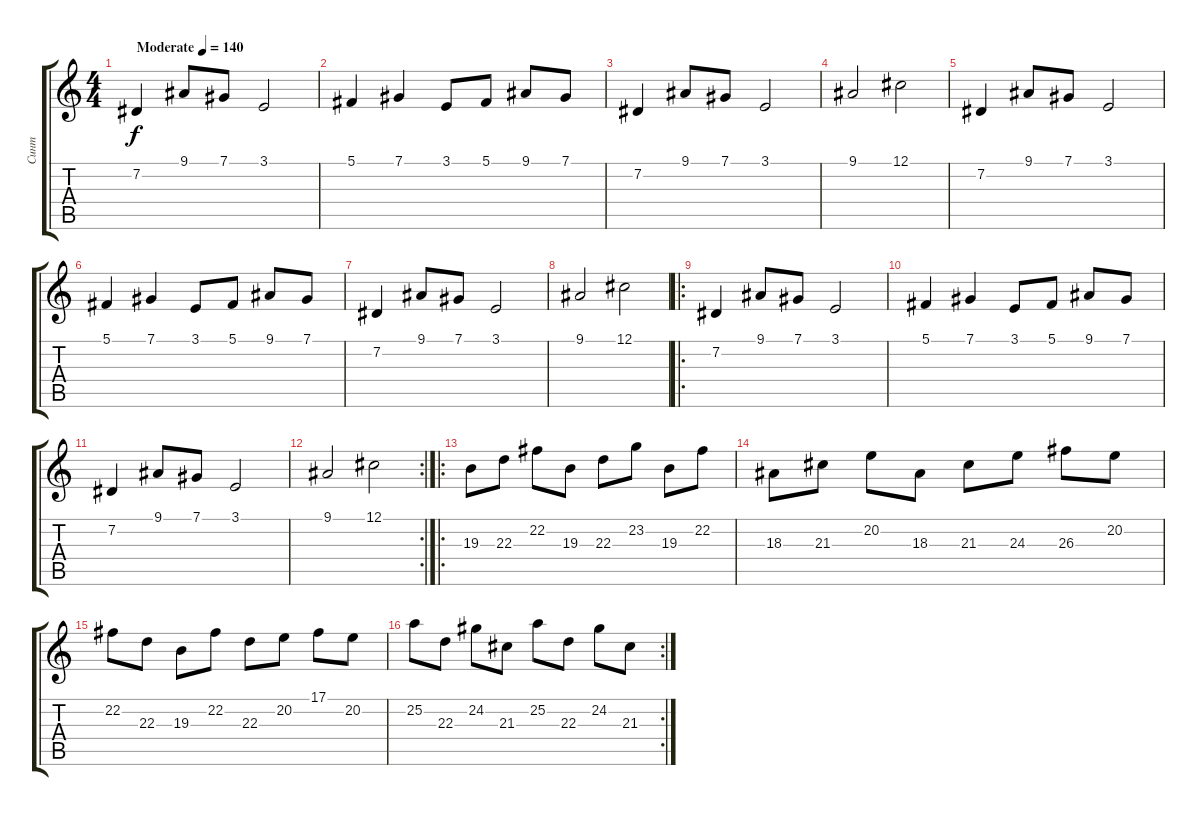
\track ("Синт" "Синт") {instrument lead1square}
\staff {score tabs}
\tuning (Db4 Ab3 E3 B2 Gb2 B1) {hide}
\ts (4 4)
\tempo (140 "Moderate")
\clef g2
\ks c
7.2.4{dy f instrument lead1square} 9.1.8 7.1.8 3.1.2 |
5.1.4 7.1.4 3.1.8 5.1.8 9.1.8 7.1.8 |
7.2.4 9.1.8 7.1.8 3.1.2 |
9.1.2 12.1.2 |
7.2.4 9.1.8 7.1.8 3.1.2 |
5.1.4 7.1.4 3.1.8 5.1.8 9.1.8 7.1.8 |
7.2.4 9.1.8 7.1.8 3.1.2 |
9.1.2 12.1.2 |
\ro
7.2.4 9.1.8 7.1.8 3.1.2 |
5.1.4 7.1.4 3.1.8 5.1.8 9.1.8 7.1.8 |
7.2.4 9.1.8 7.1.8 3.1.2 |
\rc 2
9.1.2 12.1.2 |
\ro
19.3.8 22.3.8 22.2.8 19.3.8 22.3.8 23.2.8 19.3.8 22.2.8 |
18.3.8 21.3.8 20.2.8 18.3.8 21.3.8 24.3.8 26.3.8 20.2.8 |
22.2.8 22.3.8 19.3.8 22.2.8 22.3.8 20.2.8 17.1.8 20.2.8 |
\rc 2
25.2.8 22.3.8 24.2.8 21.3.8 25.2.8 22.3.8 24.2.8 21.3.8
